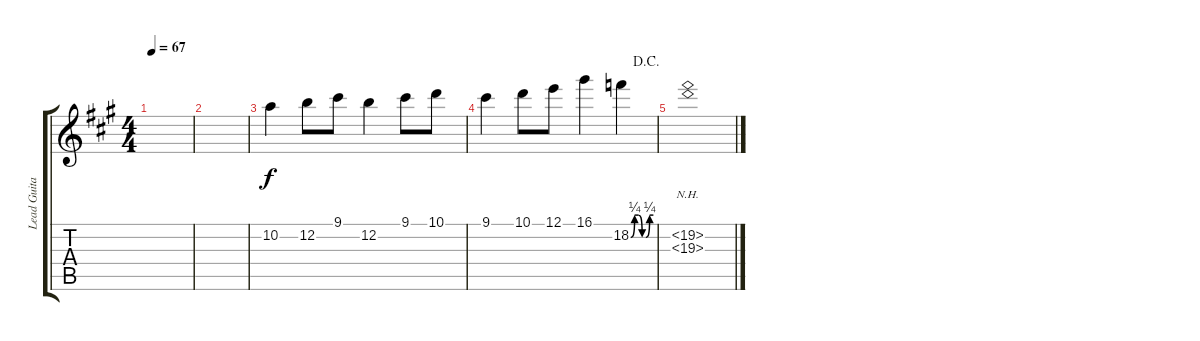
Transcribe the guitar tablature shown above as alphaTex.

\track ("Lead Guitar # 1 " "Lead Guita") {instrument acousticguitarnylon}
\staff {score tabs}
\tuning (E4 B3 G3 D3 A2 E2) {hide}
\ts (4 4)
\tempo 67
\clef g2
\ks a
|
|
10.2.4 12.2.8 9.1.8 12.2.4 9.1.8 10.1.8 |
\jump dacapo
9.1.4 10.1.8 12.1.8 16.1.4 18.2{be (custom 0 0 10 1 20 1 30 0 40 0 50 1 60 1)}.4 |
(19.2{nh} 19.3{nh}).1
